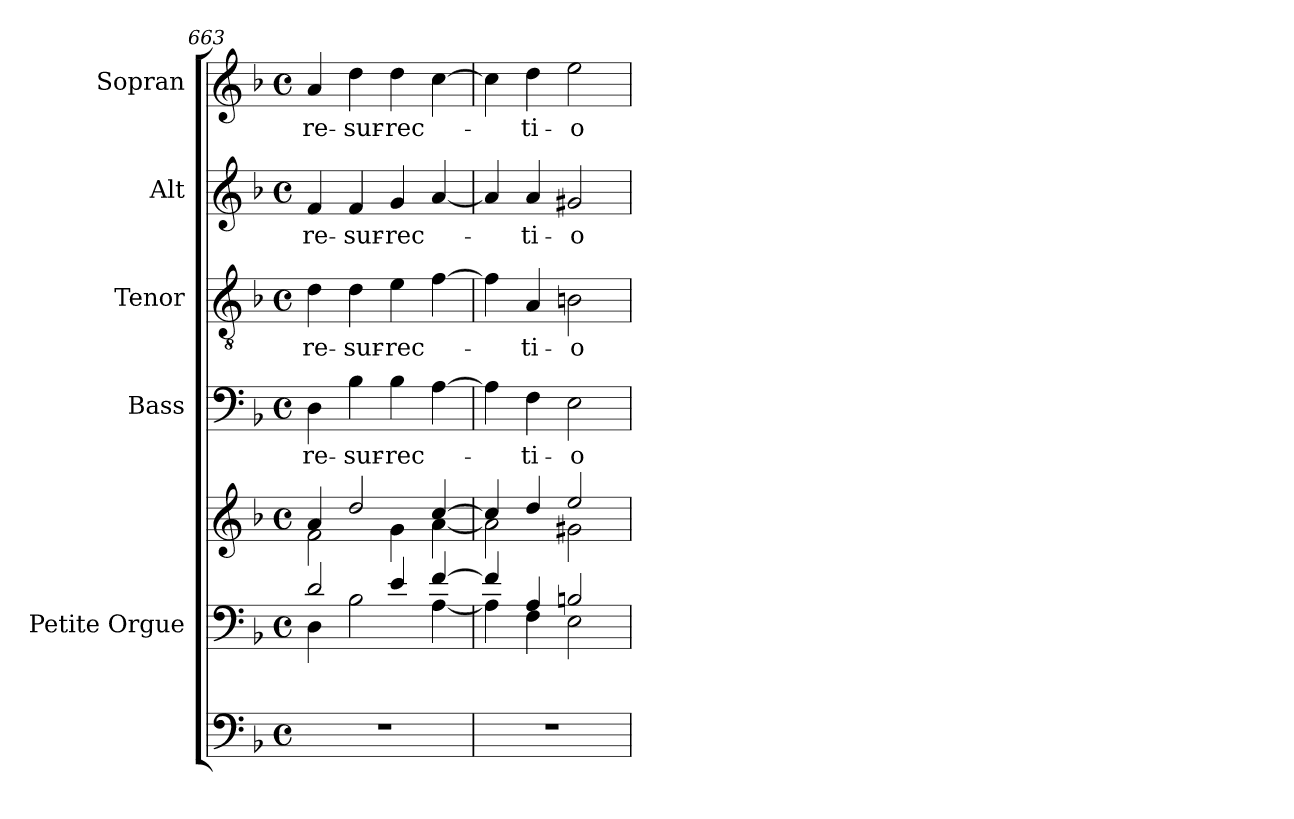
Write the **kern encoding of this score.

**kern	**kern	**kern	**kern	**text	**kern	**text	**kern	**text	**kern	**text
*part6	*part5	*part5	*part4	*part4	*part3	*part3	*part2	*part2	*part1	*part1
*staff7	*staff6	*staff5	*staff4	*staff4	*staff3	*staff3	*staff2	*staff2	*staff1	*staff1
*	*I"Petite Orgue	*	*I"Bass	*	*I"Tenor	*	*I"Alt	*	*I"Sopran	*
*	*I'Org. 1	*	*I'B.	*	*I'T.	*	*I'A.	*	*I'S.	*
*clefF4	*clefF4	*clefG2	*clefF4	*	*clefGv2	*	*clefG2	*	*clefG2	*
*k[b-]	*k[b-]	*k[b-]	*k[b-]	*	*k[b-]	*	*k[b-]	*	*k[b-]	*
*F:	*F:	*F:	*F:	*	*F:	*	*F:	*	*F:	*
*M4/4	*M4/4	*M4/4	*M4/4	*	*M4/4	*	*M4/4	*	*M4/4	*
*met(c)	*met(c)	*met(c)	*met(c)	*	*met(c)	*	*met(c)	*	*met(c)	*
=663	=663	=663	=663	=663	=663	=663	=663	=663	=663	=663
*	*^	*^	*	*	*	*	*	*	*	*
!	!	!	!	!	!	!LO:LY:b	!	!LO:LY:b	!	!LO:LY:b	!	!LO:LY:b
1r	2d/	4D\	4a/	2f\	4D\	re-	4d\	re-	4f/	re-	4a/	re-
!	!	!	!	!	!	!LO:LY:b	!	!LO:LY:b	!	!LO:LY:b	!	!LO:LY:b
.	.	2B-\	2dd/	.	4B-\	-sur-	4d\	-sur-	4f/	-sur-	4dd\	-sur-
!	!	!	!	!	!	!LO:LY:b	!	!LO:LY:b	!	!LO:LY:b	!	!LO:LY:b
.	4e/	.	.	4g\	4B-\	-rec-	4e\	-rec-	4g/	-rec-	4dd\	-rec-
.	[>4f/	[<4A\	[>4cc/	[<4a\	[4A\	.	[4f\	.	[4a/	.	[4cc\	.
=664	=664	=664	=664	=664	=664	=664	=664	=664	=664	=664	=664	=664
1r	4f/]	4A\]	4cc/]	2a\]	4A\]	.	4f\]	.	4a/]	.	4cc\]	.
!	!	!	!	!	!	!LO:LY:b	!	!LO:LY:b	!	!LO:LY:b	!	!LO:LY:b
.	4A/	4F\	4dd/	.	4F\	-ti-	4A/	-ti-	4a/	-ti-	4dd\	-ti-
!	!	!	!	!	!	!LO:LY:b	!	!LO:LY:b	!	!LO:LY:b	!	!LO:LY:b
.	2Bn/	2E\	2ee/	2g#X\	2E\	-o-	2Bn\	-o-	2g#X/	-o-	2ee\	-o-
*	*v	*v	*	*	*	*	*	*	*	*	*	*
*	*	*v	*v	*	*	*	*	*	*	*	*
=	=	=	=	=	=	=	=	=	=	=
*-	*-	*-	*-	*-	*-	*-	*-	*-	*-	*-
